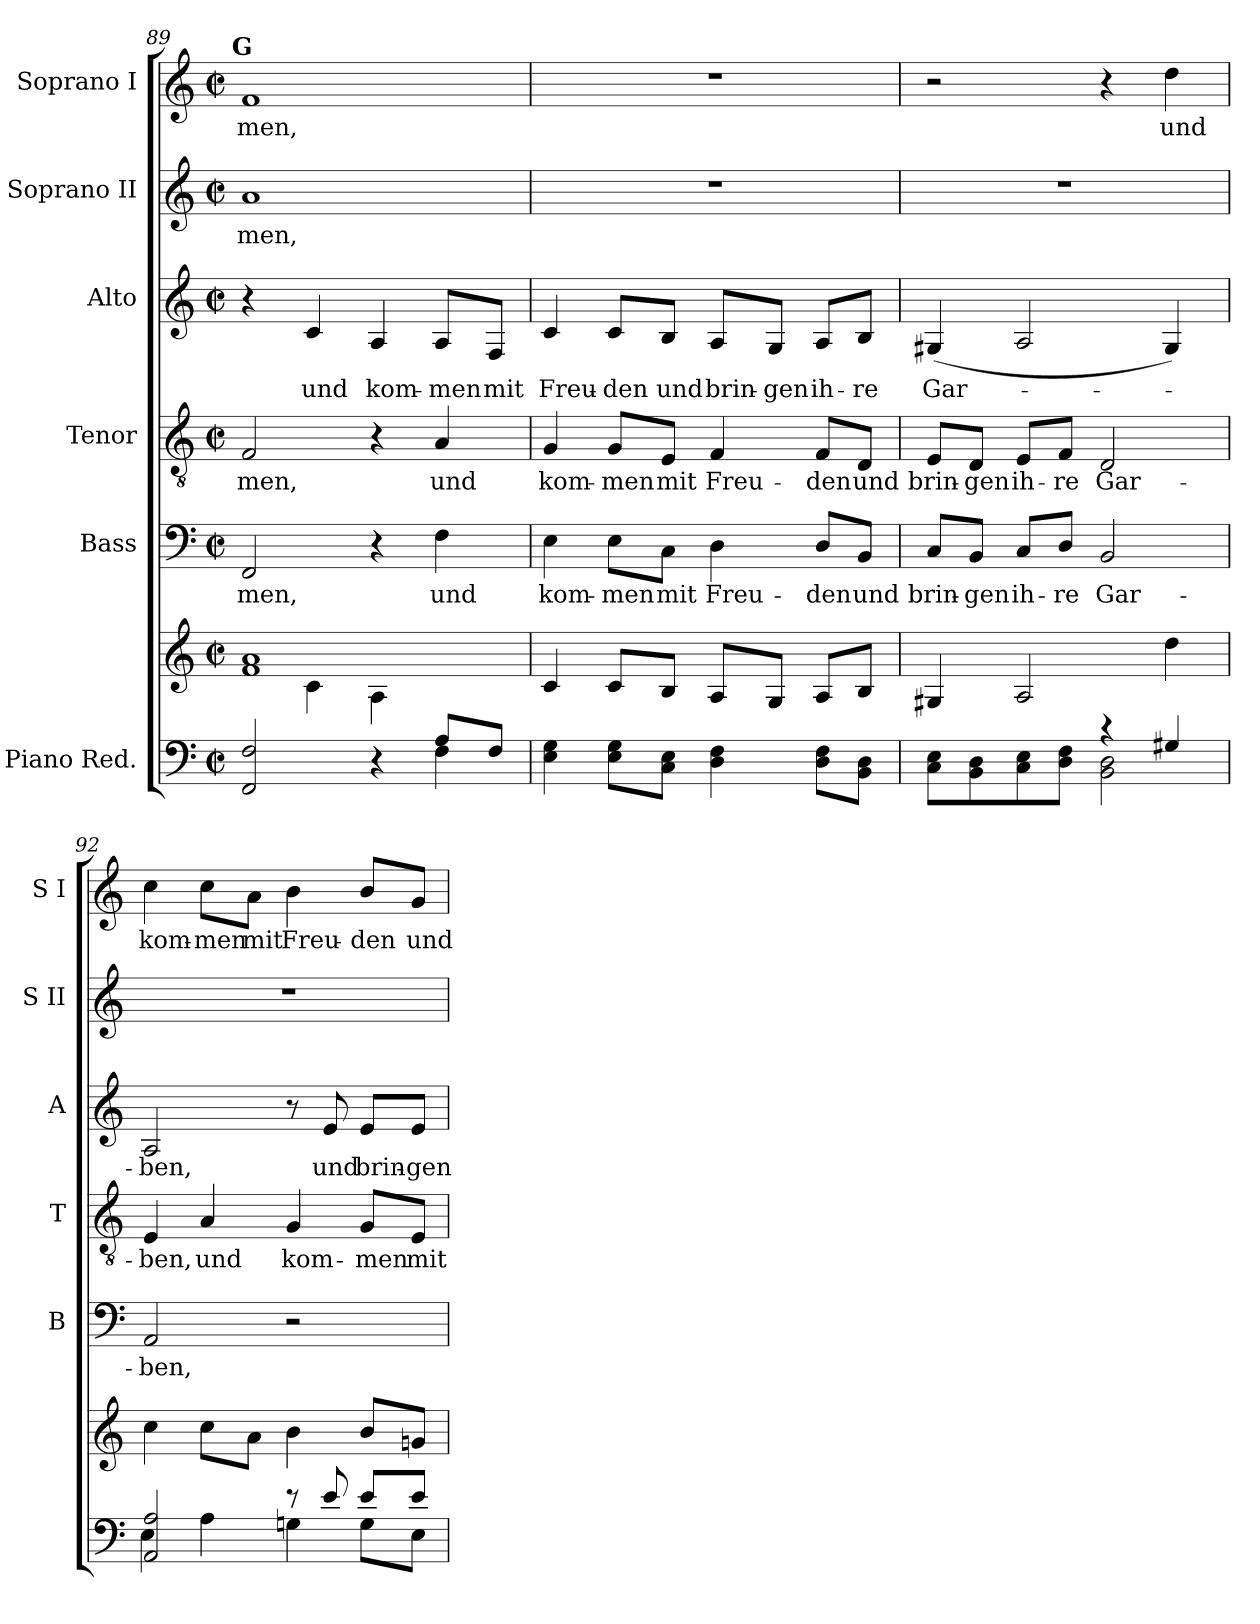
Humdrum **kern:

**kern	**kern	**kern	**text	**kern	**text	**kern	**text	**kern	**text	**kern	**text
*part6	*part6	*part5	*part5	*part4	*part4	*part3	*part3	*part2	*part2	*part1	*part1
*staff7	*staff6	*staff5	*staff5	*staff4	*staff4	*staff3	*staff3	*staff2	*staff2	*staff1	*staff1
*I"Piano Red.	*	*I"Bass	*	*I"Tenor	*	*I"Alto	*	*I"Soprano II	*	*I"Soprano I	*
*	*	*I'B	*	*I'T	*	*I'A	*	*I'S II	*	*I'S I	*
*clefF4	*clefG2	*clefF4	*	*clefGv2	*	*clefG2	*	*clefG2	*	*clefG2	*
*	*	*ITrd7c12	*	*ITrd7c12	*	*	*	*	*	*	*
*k[]	*k[]	*k[]	*	*k[]	*	*k[]	*	*k[]	*	*k[]	*
*C:	*C:	*C:	*	*C:	*	*C:	*	*C:	*	*C:	*
*M2/2	*M2/2	*M2/2	*	*M2/2	*	*M2/2	*	*M2/2	*	*M2/2	*
*met(c|)	*met(c|)	*met(c|)	*	*met(c|)	*	*met(c|)	*	*met(c|)	*	*met(c|)	*
=89	=89	=89	=89	=89	=89	=89	=89	=89	=89	=89	=89
*^	*^	*	*	*	*	*	*	*	*	*	*
!	!	!	!	!	!LO:LY:b:color=#000000	!	!	!	!	!	!	!	!
!	!	!	!	!	!	!	!LO:LY:b:color=#000000	!	!	!	!	!	!
!	!	!	!	!	!	!	!	!	!	!	!LO:LY:b:color=#000000	!	!
!	!	!	!	!	!	!	!	!	!	!	!	!LO:TX:a:B:cj:t=G	!
!	!	!	!	!	!	!	!	!	!	!	!	!	!LO:LY:b:color=#000000
2FFi/ 2Fi	2.ryy	1fi 1ai	4ryy	2FFFi/	-men,	2FFi/	-men,	4r	.	1ai	-men,	1fi	-men,
!	!	!	!	!	!	!	!	!	!LO:LY:b:color=#000000	!	!	!	!
.	.	.	4ci\	.	.	.	.	4ci/	und	.	.	.	.
!	!	!	!	!	!	!	!	!	!LO:LY:b:color=#000000	!	!	!	!
4r	.	.	4Ai\	4r	.	4r	.	4Ai/	kom-	.	.	.	.
!	!	!	!	!	!LO:LY:b:color=#000000	!	!	!	!	!	!	!	!
!	!	!	!	!	!	!	!LO:LY:b:color=#000000	!	!	!	!	!	!
!	!	!	!	!	!	!	!	!	!LO:LY:b:color=#000000	!	!	!	!
8Ai/L	4Fi\	.	4ryy	4FFi\	und	4AAi/	und	8Ai/L	-men	.	.	.	.
!	!	!	!	!	!	!	!	!	!LO:LY:b:color=#000000	!	!	!	!
8Fi/J	.	.	.	.	.	.	.	8Fi/J	mit	.	.	.	.
*v	*v	*	*	*	*	*	*	*	*	*	*	*	*
*	*v	*v	*	*	*	*	*	*	*	*	*	*
!!LO:LB:g=z
=90	=90	=90	=90	=90	=90	=90	=90	=90	=90	=90	=90
!	!	!	!LO:LY:b:color=#000000	!	!	!	!	!	!	!	!
!	!	!	!	!	!LO:LY:b:color=#000000	!	!	!	!	!	!
!	!	!	!	!	!	!	!LO:LY:b:color=#000000	!	!	!	!
4Ei\ 4Gi	4ci/	4EEi\	kom-	4GGi/	kom-	4ci/	Freu-	1r	.	1r	.
!	!	!	!LO:LY:b:color=#000000	!	!	!	!	!	!	!	!
!	!	!	!	!	!LO:LY:b:color=#000000	!	!	!	!	!	!
!	!	!	!	!	!	!	!LO:LY:b:color=#000000	!	!	!	!
8Ei\ 8GiL	8ci/L	8EEi\L	-men	8GGi/L	-men	8ci/L	-den	.	.	.	.
!	!	!	!LO:LY:b:color=#000000	!	!	!	!	!	!	!	!
!	!	!	!	!	!LO:LY:b:color=#000000	!	!	!	!	!	!
!	!	!	!	!	!	!	!LO:LY:b:color=#000000	!	!	!	!
8Ci\ 8EiJ	8Bi/J	8CCi\J	mit	8EEi/J	mit	8Bi/J	und	.	.	.	.
!	!	!	!LO:LY:b:color=#000000	!	!	!	!	!	!	!	!
!	!	!	!	!	!LO:LY:b:color=#000000	!	!	!	!	!	!
!	!	!	!	!	!	!	!LO:LY:b:color=#000000	!	!	!	!
4Di\ 4Fi	8Ai/L	4DDi\	Freu-	4FFi/	Freu-	8Ai/L	brin-	.	.	.	.
!	!	!	!	!	!	!	!LO:LY:b:color=#000000	!	!	!	!
.	8Gi/J	.	.	.	.	8Gi/J	-gen	.	.	.	.
!	!	!	!LO:LY:b:color=#000000	!	!	!	!	!	!	!	!
!	!	!	!	!	!LO:LY:b:color=#000000	!	!	!	!	!	!
!	!	!	!	!	!	!	!LO:LY:b:color=#000000	!	!	!	!
8Di\ 8FiL	8Ai/L	8DDi/L	-den	8FFi/L	-den	8Ai/L	ih-	.	.	.	.
!	!	!	!LO:LY:b:color=#000000	!	!	!	!	!	!	!	!
!	!	!	!	!	!LO:LY:b:color=#000000	!	!	!	!	!	!
!	!	!	!	!	!	!	!LO:LY:b:color=#000000	!	!	!	!
8BBi\ 8DiJ	8Bi/J	8BBBi/J	und	8DDi/J	und	8Bi/J	-re	.	.	.	.
=91	=91	=91	=91	=91	=91	=91	=91	=91	=91	=91	=91
*^	*	*	*	*	*	*	*	*	*	*	*
!	!	!	!	!LO:LY:b:color=#000000	!	!	!	!	!	!	!	!
!	!	!	!	!	!	!LO:LY:b:color=#000000	!	!	!	!	!	!
!	!	!	!	!	!	!	!	!LO:LY:b:color=#000000	!	!	!	!
8Ci\ 8EiL	2ryy	4G#Xi/	8CCi/L	brin-	8EEi/L	brin-	(4G#Xi/	Gar-	1r	.	2r	.
!	!	!	!	!LO:LY:b:color=#000000	!	!	!	!	!	!	!	!
!	!	!	!	!	!	!LO:LY:b:color=#000000	!	!	!	!	!	!
8BBi\ 8Di	.	.	8BBBi/J	-gen	8DDi/J	-gen	.	.	.	.	.	.
!	!	!	!	!LO:LY:b:color=#000000	!	!	!	!	!	!	!	!
!	!	!	!	!	!	!LO:LY:b:color=#000000	!	!	!	!	!	!
8Ci\ 8Ei	.	2Ai/	8CCi/L	ih-	8EEi/L	ih-	2Ai/	.	.	.	.	.
!	!	!	!	!LO:LY:b:color=#000000	!	!	!	!	!	!	!	!
!	!	!	!	!	!	!LO:LY:b:color=#000000	!	!	!	!	!	!
8Di\ 8FiJ	.	.	8DDi/J	-re	8FFi/J	-re	.	.	.	.	.	.
!	!	!	!	!LO:LY:b:color=#000000	!	!	!	!	!	!	!	!
!	!	!	!	!	!	!LO:LY:b:color=#000000	!	!	!	!	!	!
4r	2BBi\ 2Di	.	2BBBi/	Gar-	2DDi/	Gar-	.	.	.	.	4r	.
!	!	!	!	!	!	!	!	!	!	!	!	!LO:LY:b:color=#000000
4G#Xi/	.	4ddi\	.	.	.	.	4G#i/)	.	.	.	4ddi\	und
=92	=92	=92	=92	=92	=92	=92	=92	=92	=92	=92	=92	=92
!	!	!	!	!LO:LY:b:color=#000000	!	!	!	!	!	!	!	!
!	!	!	!	!	!	!LO:LY:b:color=#000000	!	!	!	!	!	!
!	!	!	!	!	!	!	!	!LO:LY:b:color=#000000	!	!	!	!
!	!	!	!	!	!	!	!	!	!	!	!	!LO:LY:b:color=#000000
2AAi/ 2Ai	4Ei\	4cci\	2AAAi/	-ben,	4EEi/	-ben,	2Ai/	-ben,	1r	.	4cci\	kom-
!	!	!	!	!	!	!LO:LY:b:color=#000000	!	!	!	!	!	!
!	!	!	!	!	!	!	!	!	!	!	!	!LO:LY:b:color=#000000
.	4Ai\	8cci\L	.	.	4AAi/	und	.	.	.	.	8cci\L	-men
!	!	!	!	!	!	!	!	!	!	!	!	!LO:LY:b:color=#000000
.	.	8ai\J	.	.	.	.	.	.	.	.	8ai\J	mit
!	!	!	!	!	!	!LO:LY:b:color=#000000	!	!	!	!	!	!
!	!	!	!	!	!	!	!	!	!	!	!	!LO:LY:b:color=#000000
8r	4Gni\	4bi\	2r	.	4GGi/	kom-	8r	.	.	.	4bi\	Freu-
!	!	!	!	!	!	!	!	!LO:LY:b:color=#000000	!	!	!	!
8ei/	.	.	.	.	.	.	8ei/	und	.	.	.	.
!	!	!	!	!	!	!LO:LY:b:color=#000000	!	!	!	!	!	!
!	!	!	!	!	!	!	!	!LO:LY:b:color=#000000	!	!	!	!
!	!	!	!	!	!	!	!	!	!	!	!	!LO:LY:b:color=#000000
8ei/L	8Gi\L	8bi/L	.	.	8GGi/L	-men	8ei/L	brin-	.	.	8bi/L	-den
!	!	!	!	!	!	!LO:LY:b:color=#000000	!	!	!	!	!	!
!	!	!	!	!	!	!	!	!LO:LY:b:color=#000000	!	!	!	!
!	!	!	!	!	!	!	!	!	!	!	!	!LO:LY:b:color=#000000
8ei/J	8Ei\J	8gni/J	.	.	8EEi/J	mit	8ei/J	-gen	.	.	8gi/J	und
*v	*v	*	*	*	*	*	*	*	*	*	*	*
=	=	=	=	=	=	=	=	=	=	=	=
*-	*-	*-	*-	*-	*-	*-	*-	*-	*-	*-	*-
